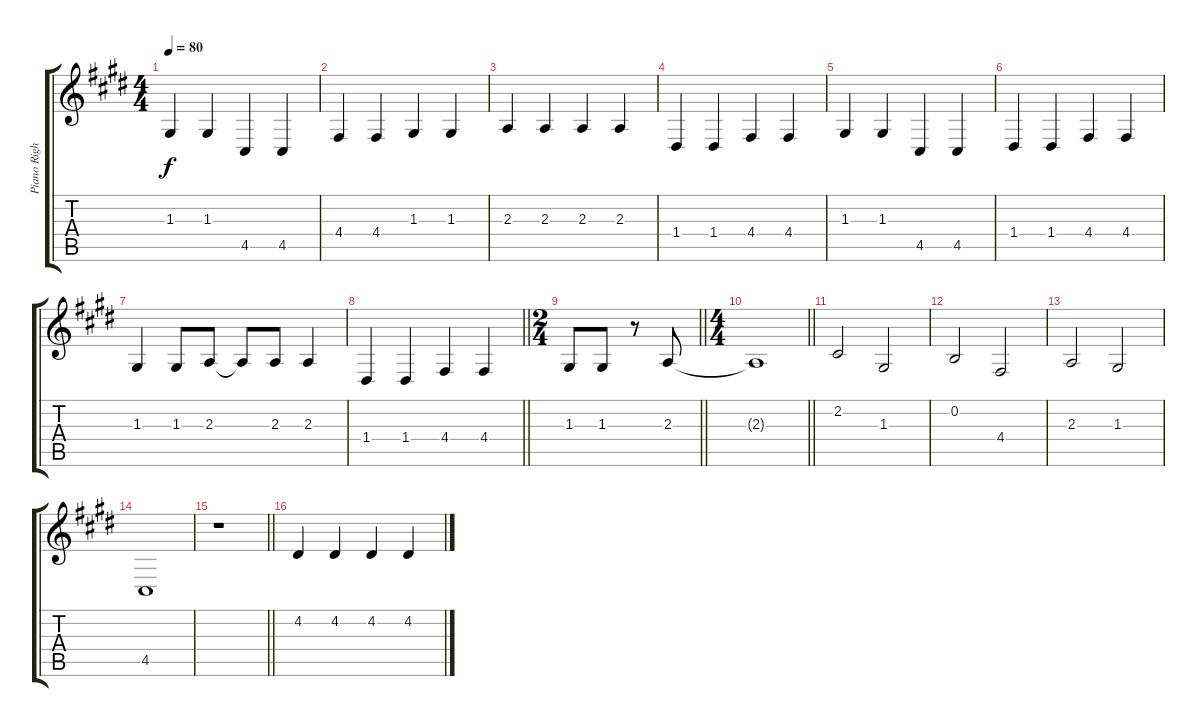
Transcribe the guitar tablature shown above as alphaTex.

\track ("Piano Right Hand" "Piano Righ") {instrument acousticgrandpiano}
\staff {score tabs}
\tuning (E4 B3 G3 D3 A2 E2) {hide}
\ts (4 4)
\tempo 80
\clef g2
\ks e
1.3.4{dy f} 1.3.4 4.5.4 4.5.4 |
4.4.4 4.4.4 1.3.4 1.3.4 |
2.3.4 2.3.4 2.3.4 2.3.4 |
1.4.4 1.4.4 4.4.4 4.4.4 |
1.3.4 1.3.4 4.5.4 4.5.4 |
1.4.4 1.4.4 4.4.4 4.4.4 |
1.3.4 1.3.8 2.3.8 2.3{t}.8 2.3.8 2.3.4 |
\barLineRight lightlight
1.4.4 1.4.4 4.4.4 4.4.4 |
\ts (2 4)
\barLineRight lightlight
1.3.8 1.3.8 r.8 2.3.8 |
\ts (4 4)
\barLineRight lightlight
2.3{t}.1 |
2.2.2 1.3.2 |
0.2.2 4.4.2 |
2.3.2 1.3.2 |
4.5.1 |
\barLineRight lightlight
r.1 |
4.2.4 4.2.4 4.2.4 4.2.4
